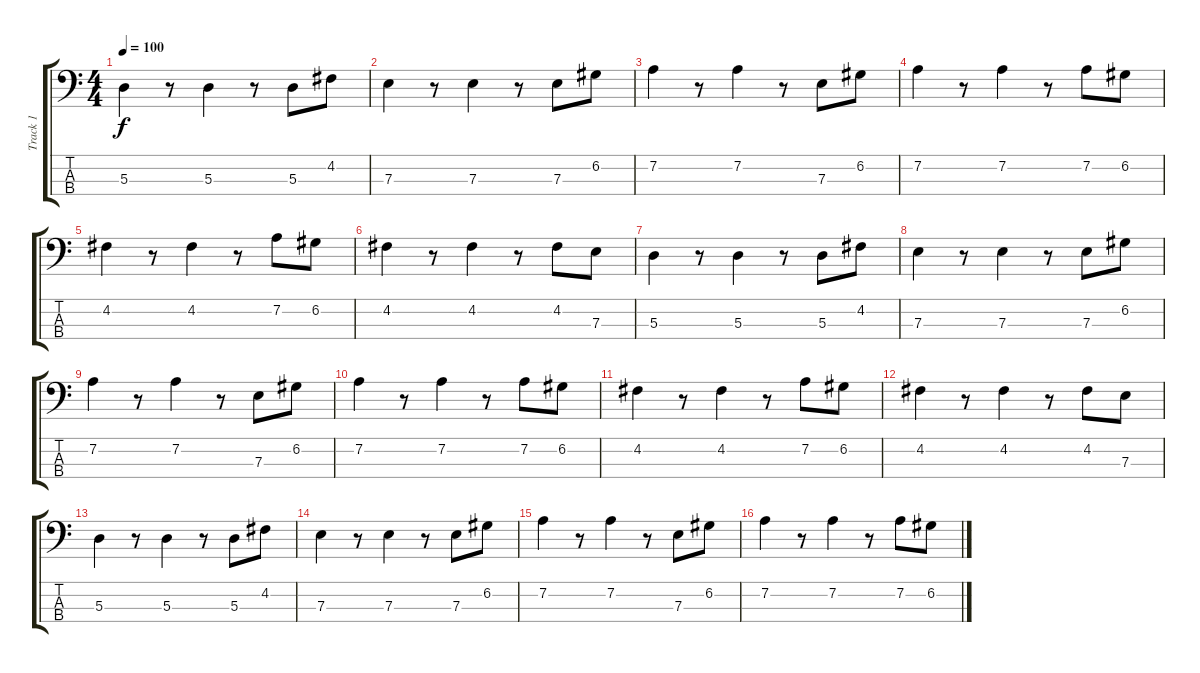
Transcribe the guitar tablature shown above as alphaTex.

\track ("Track 1" "Track 1") {instrument slapbass1}
\staff {score tabs}
\tuning (G2 D2 A1 E1) {hide}
\ts (4 4)
\tempo 100
\clef f4
\ks c
5.3.4{dy f} r.8 5.3.4 r.8 5.3.8 4.2.8 |
7.3.4 r.8 7.3.4 r.8 7.3.8 6.2.8 |
7.2.4 r.8 7.2.4 r.8 7.3.8 6.2.8 |
7.2.4 r.8 7.2.4 r.8 7.2.8 6.2.8 |
4.2.4 r.8 4.2.4 r.8 7.2.8 6.2.8 |
4.2.4 r.8 4.2.4 r.8 4.2.8 7.3.8 |
5.3.4 r.8 5.3.4 r.8 5.3.8 4.2.8 |
7.3.4 r.8 7.3.4 r.8 7.3.8 6.2.8 |
7.2.4 r.8 7.2.4 r.8 7.3.8 6.2.8 |
7.2.4 r.8 7.2.4 r.8 7.2.8 6.2.8 |
4.2.4 r.8 4.2.4 r.8 7.2.8 6.2.8 |
4.2.4 r.8 4.2.4 r.8 4.2.8 7.3.8 |
5.3.4 r.8 5.3.4 r.8 5.3.8 4.2.8 |
7.3.4 r.8 7.3.4 r.8 7.3.8 6.2.8 |
7.2.4 r.8 7.2.4 r.8 7.3.8 6.2.8 |
7.2.4 r.8 7.2.4 r.8 7.2.8 6.2.8
